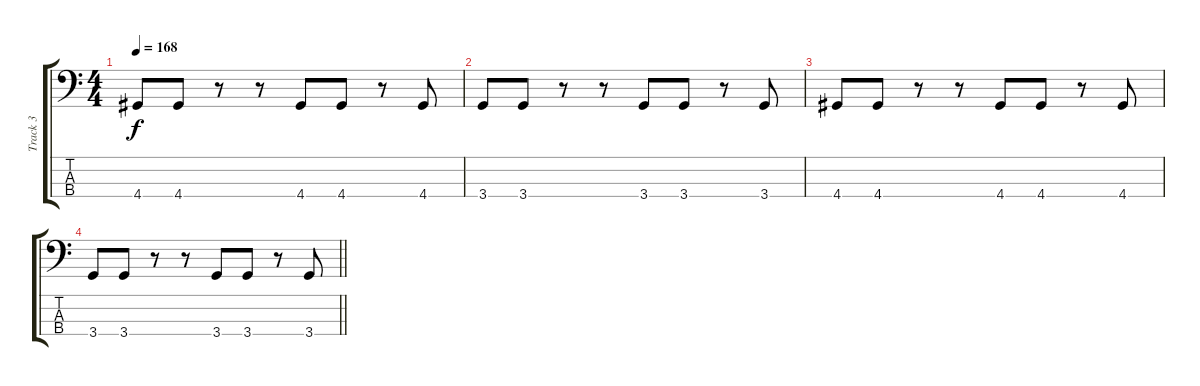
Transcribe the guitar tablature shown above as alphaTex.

\track ("Track 3" "Track 3") {instrument electricbassfinger}
\staff {score tabs}
\tuning (G2 D2 A1 E1) {hide}
\ts (4 4)
\tempo 168
\clef f4
\ks c
4.4.8{dy f} 4.4.8 r.8 r.8 4.4.8 4.4.8 r.8 4.4.8 |
3.4.8 3.4.8 r.8 r.8 3.4.8 3.4.8 r.8 3.4.8 |
4.4.8 4.4.8 r.8 r.8 4.4.8 4.4.8 r.8 4.4.8 |
\barLineRight lightlight
3.4.8 3.4.8 r.8 r.8 3.4.8 3.4.8 r.8 3.4.8
